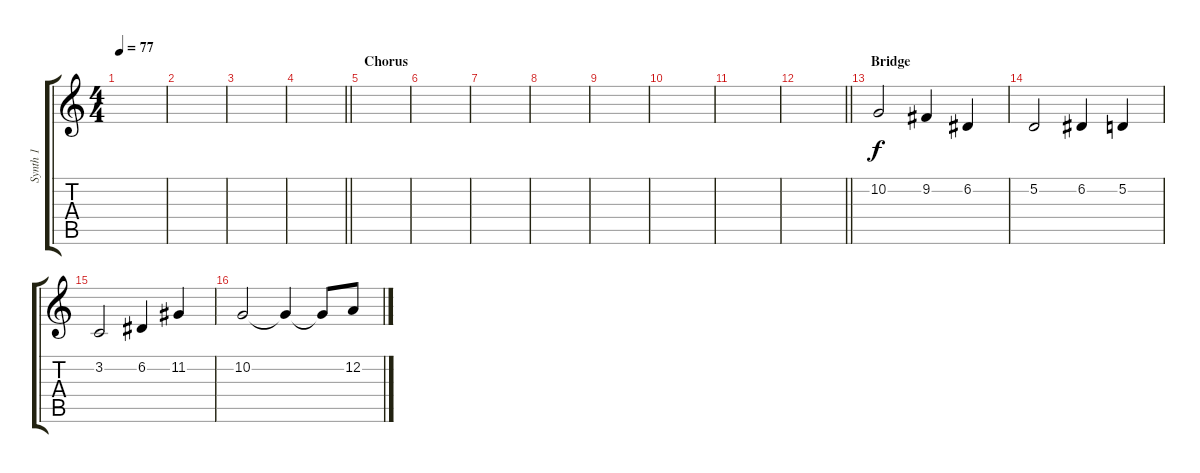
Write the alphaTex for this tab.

\track ("Synth 1" "Synth 1") {instrument stringensemble1}
\staff {score tabs}
\tuning (D4 A3 F3 C3 G2 C2) {hide}
\ts (4 4)
\tempo 77
\clef g2
\ks c
|
|
|
\barLineRight lightlight
|
\section ("" "Chorus")
|
|
|
|
|
|
|
\barLineRight lightlight
|
\section ("" "Bridge")
10.2.2{volume 13 instrument stringensemble1} 9.2.4 6.2.4 |
5.2.2 6.2.4 5.2.4 |
3.2.2 6.2.4 11.2.4 |
10.2.2 10.2{t}.4 10.2{t}.8 12.2.8
